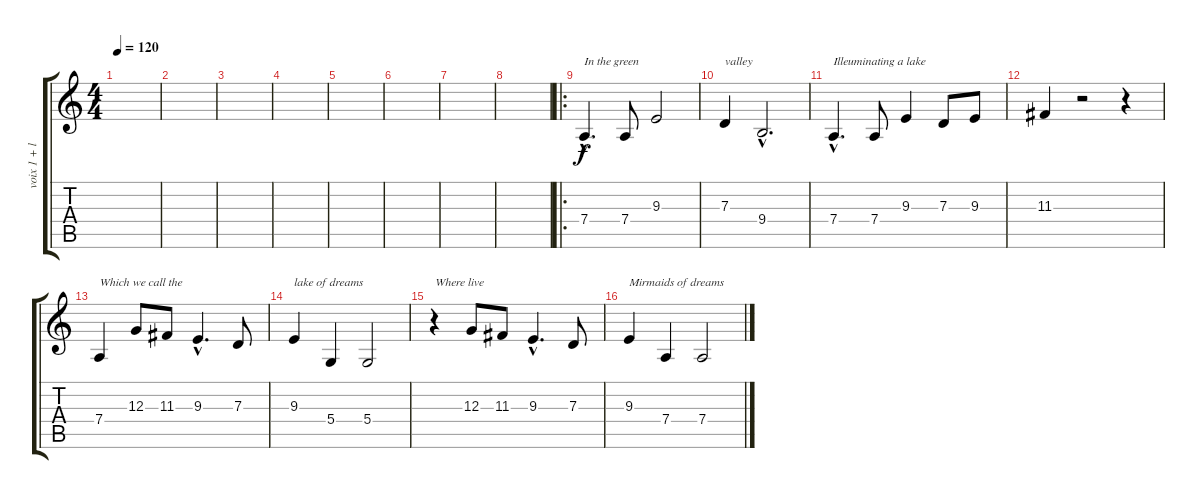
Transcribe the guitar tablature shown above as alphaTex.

\track ("voix 1 + lyric" "voix 1 + l") {instrument frenchhorn}
\staff {score tabs}
\tuning (E4 B3 G3 D3 A2 E2) {hide}
\ts (4 4)
\tempo 120
\clef g2
\ks c
|
|
|
|
|
|
|
|
\ro
7.4{hac}.4{d txt "In the green"} 7.4.8 9.3.2 |
7.3.4{txt "valley"} 9.4{hac}.2{d} |
7.4{hac}.4{d txt "Illeuminating a lake"} 7.4.8 9.3.4 7.3.8 9.3.8 |
11.3.4 r.2 r.4 |
7.4.4{txt "Which we call the"} 12.3.8 11.3.8 9.3{hac}.4{d} 7.3.8 |
9.3.4{txt "lake of dreams"} 5.4.4 5.4.2 |
r.4{txt "Where live"} 12.3.8 11.3.8 9.3{hac}.4{d} 7.3.8 |
9.3.4{txt "Mirmaids of dreams"} 7.4.4 7.4.2
